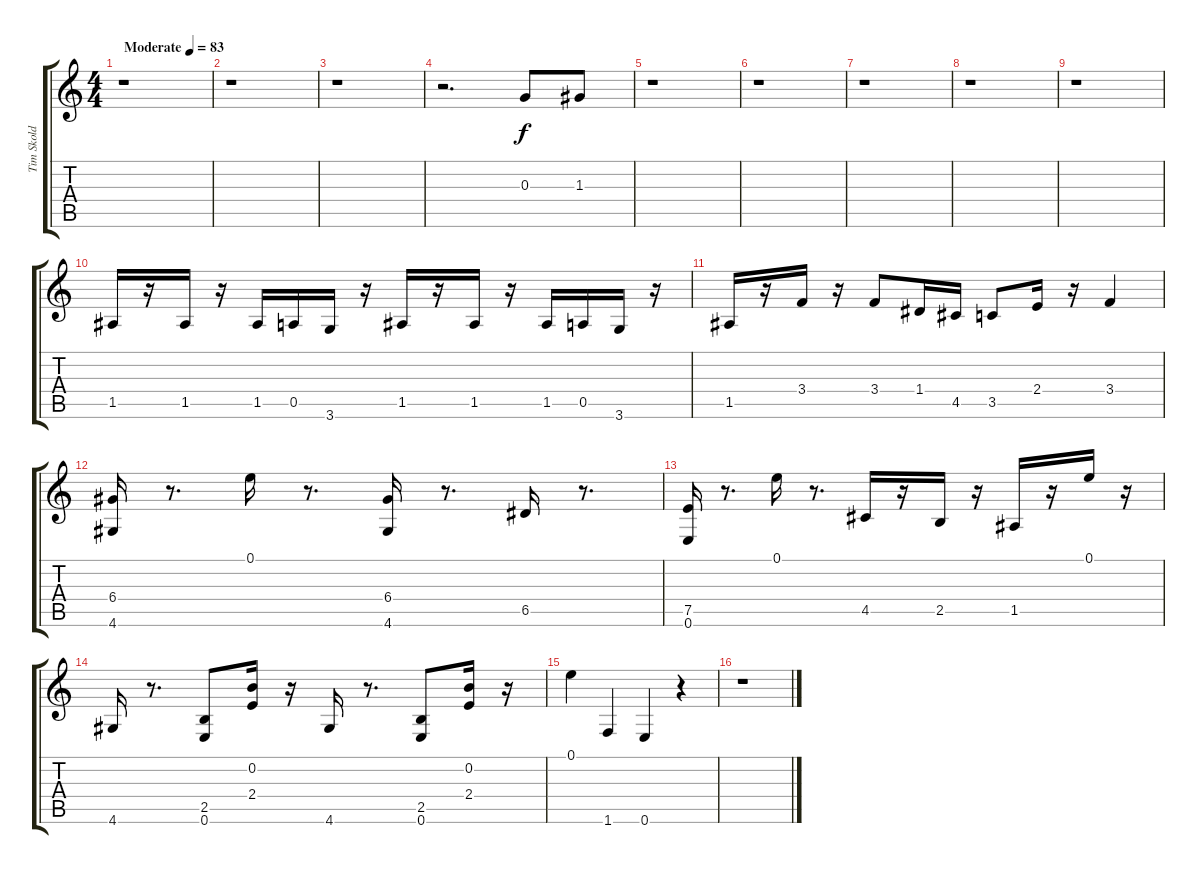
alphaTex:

\track ("Tim Skold" "Tim Skold") {instrument distortionguitar}
\staff {score tabs}
\tuning (E4 B3 G3 D3 A2 E2) {hide}
\ts (4 4)
\tempo (83 "Moderate")
\clef g2
\ks c
r.1{dy f instrument distortionguitar} |
r.1 |
r.1 |
r.2{d} 0.3.8 1.3.8 |
r.1 |
r.1 |
r.1 |
r.1 |
r.1 |
1.5.16 r.16 1.5.16 r.16 1.5.16 0.5.16 3.6.16 r.16 1.5.16 r.16 1.5.16 r.16 1.5.16 0.5.16 3.6.16 r.16 |
1.5.16 r.16 3.4.16 r.16 3.4.8 1.4.16 4.5.16 3.5.8 2.4.16 r.16 3.4.4 |
(6.4 4.6).16 r.8{d} 0.1.16 r.8{d} (6.4 4.6).16 r.8{d} 6.5.16 r.8{d} |
(7.5 0.6).16 r.8{d} 0.1.16 r.8{d} 4.5.16 r.16 2.5.16 r.16 1.5.16 r.16 0.1.16 r.16 |
4.6.16 r.8{d} (2.5 0.6).8 (0.2 2.4).16 r.16 4.6.16 r.8{d} (2.5 0.6).8 (0.2 2.4).16 r.16 |
0.1.4 1.6.4 0.6.4 r.4 |
r.1
